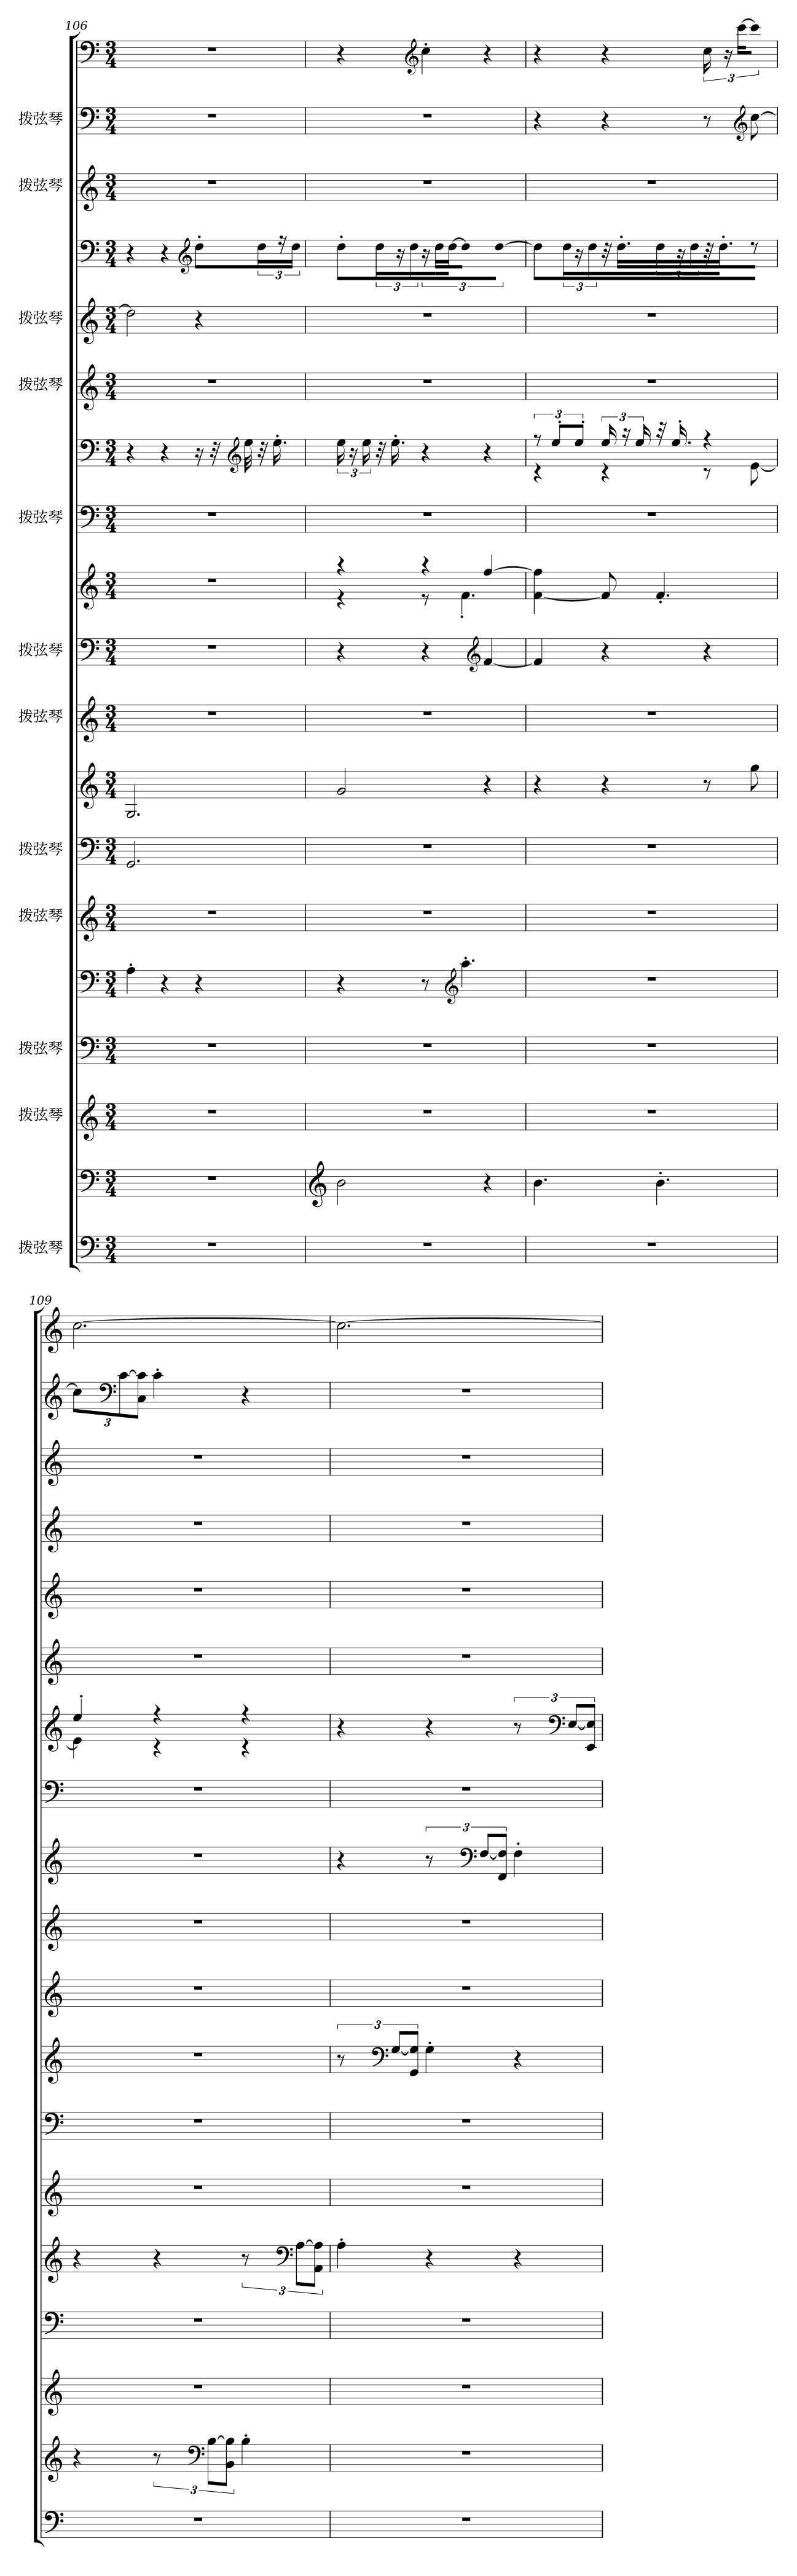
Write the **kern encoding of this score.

**kern	**kern	**kern	**kern	**kern	**kern	**kern	**kern	**kern	**kern	**kern	**kern	**kern	**kern	**kern	**kern	**kern	**kern	**kern
*part12	*part12	*part11	*part10	*part10	*part9	*part8	*part8	*part7	*part6	*part6	*part5	*part5	*part4	*part3	*part3	*part2	*part1	*part1
*staff19	*staff18	*staff17	*staff16	*staff15	*staff14	*staff13	*staff12	*staff11	*staff10	*staff9	*staff8	*staff7	*staff6	*staff5	*staff4	*staff3	*staff2	*staff1
*I"拨弦琴	*	*I"拨弦琴	*I"拨弦琴	*	*I"拨弦琴	*I"拨弦琴	*	*I"拨弦琴	*I"拨弦琴	*	*I"拨弦琴	*	*I"拨弦琴	*I"拨弦琴	*	*I"拨弦琴	*I"拨弦琴	*
!!LO:PB:g=z
*clefF4	*clefF4	*clefG2	*clefF4	*clefF4	*clefG2	*clefF4	*clefG2	*clefG2	*clefF4	*clefG2	*clefF4	*clefF4	*clefG2	*clefG2	*clefF4	*clefG2	*clefF4	*clefF4
*k[]	*k[]	*k[]	*k[]	*k[]	*k[]	*k[]	*k[]	*k[]	*k[]	*k[]	*k[]	*k[]	*k[]	*k[]	*k[]	*k[]	*k[]	*k[]
*M3/4	*M3/4	*M3/4	*M3/4	*M3/4	*M3/4	*M3/4	*M3/4	*M3/4	*M3/4	*M3/4	*M3/4	*M3/4	*M3/4	*M3/4	*M3/4	*M3/4	*M3/4	*M3/4
=106	=106	=106	=106	=106	=106	=106	=106	=106	=106	=106	=106	=106	=106	=106	=106	=106	=106	=106
2.r	2.r	2.r	2.r	4A'\	2.r	2.GG/	2.G/	2.r	2.r	2.r	2.r	4r	2.r	2dd\]	4r	2.r	2.r	2.r
.	.	.	.	4r	.	.	.	.	.	.	.	4r	.	.	4r	.	.	.
*	*	*	*	*	*	*	*	*	*	*	*	*	*	*	*clefG2	*	*	*
.	.	.	.	4r	.	.	.	.	.	.	.	16r	.	4r	8dd'\L	.	.	.
.	.	.	.	.	.	.	.	.	.	.	.	32r	.	.	.	.	.	.
*	*	*	*	*	*	*	*	*	*	*	*	*clefG2	*	*	*	*	*	*
.	.	.	.	.	.	.	.	.	.	.	.	32ee\	.	.	.	.	.	.
.	.	.	.	.	.	.	.	.	.	.	.	32r	.	.	24dd\Jk	.	.	.
.	.	.	.	.	.	.	.	.	.	.	.	16.ee'\	.	.	.	.	.	.
.	.	.	.	.	.	.	.	.	.	.	.	.	.	.	24r	.	.	.
.	.	.	.	.	.	.	.	.	.	.	.	.	.	.	24dd\	.	.	.
=107	=107	=107	=107	=107	=107	=107	=107	=107	=107	=107	=107	=107	=107	=107	=107	=107	=107	=107
*	*clefG2	*	*	*	*	*	*	*	*	*	*	*	*	*	*	*	*	*
*	*	*	*	*	*	*	*	*	*	*^	*	*	*	*	*	*	*	*
2.r	2b\	2.r	2.r	4r	2.r	2.r	2g/	2.r	4r	4r	4r	2.r	24ee\	2.r	2.r	8dd'\L	2.r	2.r	4r
.	.	.	.	.	.	.	.	.	.	.	.	.	24r	.	.	.	.	.	.
.	.	.	.	.	.	.	.	.	.	.	.	.	24ee\	.	.	.	.	.	.
.	.	.	.	.	.	.	.	.	.	.	.	.	32r	.	.	24dd\Jk	.	.	.
.	.	.	.	.	.	.	.	.	.	.	.	.	16.ee'\	.	.	.	.	.	.
.	.	.	.	.	.	.	.	.	.	.	.	.	.	.	.	24r	.	.	.
.	.	.	.	.	.	.	.	.	.	.	.	.	.	.	.	24dd\	.	.	.
*	*	*	*	*	*	*	*	*	*	*	*	*	*	*	*	*	*	*	*clefG2
.	.	.	.	8r	.	.	.	.	4r	4r	8r	.	4r	.	.	24r	.	.	4cc'\
.	.	.	.	.	.	.	.	.	.	.	.	.	.	.	.	24dd\LL	.	.	.
.	.	.	.	.	.	.	.	.	.	.	.	.	.	.	.	[24dd\J	.	.	.
*	*	*	*	*clefG2	*	*	*	*	*	*	*	*	*	*	*	*	*	*	*
.	.	.	.	4.aa'\	.	.	.	.	.	.	4.f'\	.	.	.	.	8dd\J]	.	.	.
*	*	*	*	*	*	*	*	*	*clefG2	*	*	*	*	*	*	*	*	*	*
.	4r	.	.	.	.	.	4r	.	[4f/	[4ff/	.	.	4r	.	.	[4dd\	.	.	4r
*	*	*	*	*	*	*	*	*	*	*v	*v	*	*	*	*	*	*	*	*
=108	=108	=108	=108	=108	=108	=108	=108	=108	=108	=108	=108	=108	=108	=108	=108	=108	=108	=108
*	*	*	*	*	*	*	*	*	*	*	*	*^	*	*	*	*	*	*
2.r	4.b\	2.r	2.r	2.r	2.r	2.r	4r	2.r	4f/]	[4f\ 4ff\]	2.r	12r	4r	2.r	2.r	8dd\L]	2.r	4r	4r
.	.	.	.	.	.	.	.	.	.	.	.	12ee'/L	.	.	.	.	.	.	.
.	.	.	.	.	.	.	.	.	.	.	.	.	.	.	.	24dd\Jk	.	.	.
.	.	.	.	.	.	.	.	.	.	.	.	12ee'/J	.	.	.	24r	.	.	.
.	.	.	.	.	.	.	.	.	.	.	.	.	.	.	.	24dd\	.	.	.
.	.	.	.	.	.	.	4r	.	4r	8f/]	.	24ee/	4r	.	.	32r	.	4r	4r
.	.	.	.	.	.	.	.	.	.	.	.	.	.	.	.	16.dd'\LL	.	.	.
.	.	.	.	.	.	.	.	.	.	.	.	24r	.	.	.	.	.	.	.
.	.	.	.	.	.	.	.	.	.	.	.	24ee/	.	.	.	.	.	.	.
.	4.b'\	.	.	.	.	.	.	.	.	4.f'/	.	32r	.	.	.	24dd\JJ	.	.	.
.	.	.	.	.	.	.	.	.	.	.	.	16.ee'/	.	.	.	.	.	.	.
.	.	.	.	.	.	.	.	.	.	.	.	.	.	.	.	24r	.	.	.
.	.	.	.	.	.	.	.	.	.	.	.	.	.	.	.	24dd\	.	.	.
.	.	.	.	.	.	.	8r	.	4r	.	.	4r	8r	.	.	32r	.	8r	24cc\
.	.	.	.	.	.	.	.	.	.	.	.	.	.	.	.	16.dd'\	.	.	.
.	.	.	.	.	.	.	.	.	.	.	.	.	.	.	.	.	.	.	24r
.	.	.	.	.	.	.	.	.	.	.	.	.	.	.	.	.	.	.	[24ccc\KL
*	*	*	*	*	*	*	*	*	*	*	*	*	*	*	*	*	*	*clefG2	*
.	.	.	.	.	.	.	8gg\	.	.	.	.	.	[8e\	.	.	8r	.	[8cc\	8ccc\J]
!!LO:PB:g=z
=109	=109	=109	=109	=109	=109	=109	=109	=109	=109	=109	=109	=109	=109	=109	=109	=109	=109	=109	=109
*	*	*	*	*	*	*	*	*	*	*	*	*	*	*	*	*	*	*Xbrackettup	*
2.r	4r	2.r	2.r	4r	2.r	2.r	2.r	2.r	2.r	2.r	2.r	4ee'/	4e\]	2.r	2.r	2.r	2.r	12cc\L]	[2.cc\
*	*	*	*	*	*	*	*	*	*	*	*	*	*	*	*	*	*	*clefF4	*
.	.	.	.	.	.	.	.	.	.	.	.	.	.	.	.	.	.	[12c\	.
.	.	.	.	.	.	.	.	.	.	.	.	.	.	.	.	.	.	12C\ 12c\]J	.
.	12r	.	.	4r	.	.	.	.	.	.	.	4r	4r	.	.	.	.	4c'\	.
*	*clefF4	*	*	*	*	*	*	*	*	*	*	*	*	*	*	*	*	*	*
.	[12B\L	.	.	.	.	.	.	.	.	.	.	.	.	.	.	.	.	.	.
.	12BB\ 12B\]J	.	.	.	.	.	.	.	.	.	.	.	.	.	.	.	.	.	.
.	4B'\	.	.	12r	.	.	.	.	.	.	.	4r	4r	.	.	.	.	4r	.
*	*	*	*	*clefF4	*	*	*	*	*	*	*	*	*	*	*	*	*	*	*
.	.	.	.	[12A\L	.	.	.	.	.	.	.	.	.	.	.	.	.	.	.
.	.	.	.	12AA\ 12A\]J	.	.	.	.	.	.	.	.	.	.	.	.	.	.	.
*	*	*	*	*	*	*	*	*	*	*	*	*v	*v	*	*	*	*	*	*
=110	=110	=110	=110	=110	=110	=110	=110	=110	=110	=110	=110	=110	=110	=110	=110	=110	=110	=110
2.r	2.r	2.r	2.r	4A'\	2.r	2.r	12r	2.r	2.r	4r	2.r	4r	2.r	2.r	2.r	2.r	2.r	2.cc\_
*	*	*	*	*	*	*	*clefF4	*	*	*	*	*	*	*	*	*	*	*
.	.	.	.	.	.	.	[12G/L	.	.	.	.	.	.	.	.	.	.	.
.	.	.	.	.	.	.	12GG/ 12G/]J	.	.	.	.	.	.	.	.	.	.	.
.	.	.	.	4r	.	.	4G'\	.	.	12r	.	4r	.	.	.	.	.	.
*	*	*	*	*	*	*	*	*	*	*clefF4	*	*	*	*	*	*	*	*
.	.	.	.	.	.	.	.	.	.	[12F/L	.	.	.	.	.	.	.	.
.	.	.	.	.	.	.	.	.	.	12FF/ 12F/]J	.	.	.	.	.	.	.	.
.	.	.	.	4r	.	.	4r	.	.	4F'\	.	12r	.	.	.	.	.	.
*	*	*	*	*	*	*	*	*	*	*	*	*clefF4	*	*	*	*	*	*
.	.	.	.	.	.	.	.	.	.	.	.	[12E/L	.	.	.	.	.	.
.	.	.	.	.	.	.	.	.	.	.	.	12EE/ 12E/]J	.	.	.	.	.	.
=	=	=	=	=	=	=	=	=	=	=	=	=	=	=	=	=	=	=
*-	*-	*-	*-	*-	*-	*-	*-	*-	*-	*-	*-	*-	*-	*-	*-	*-	*-	*-
